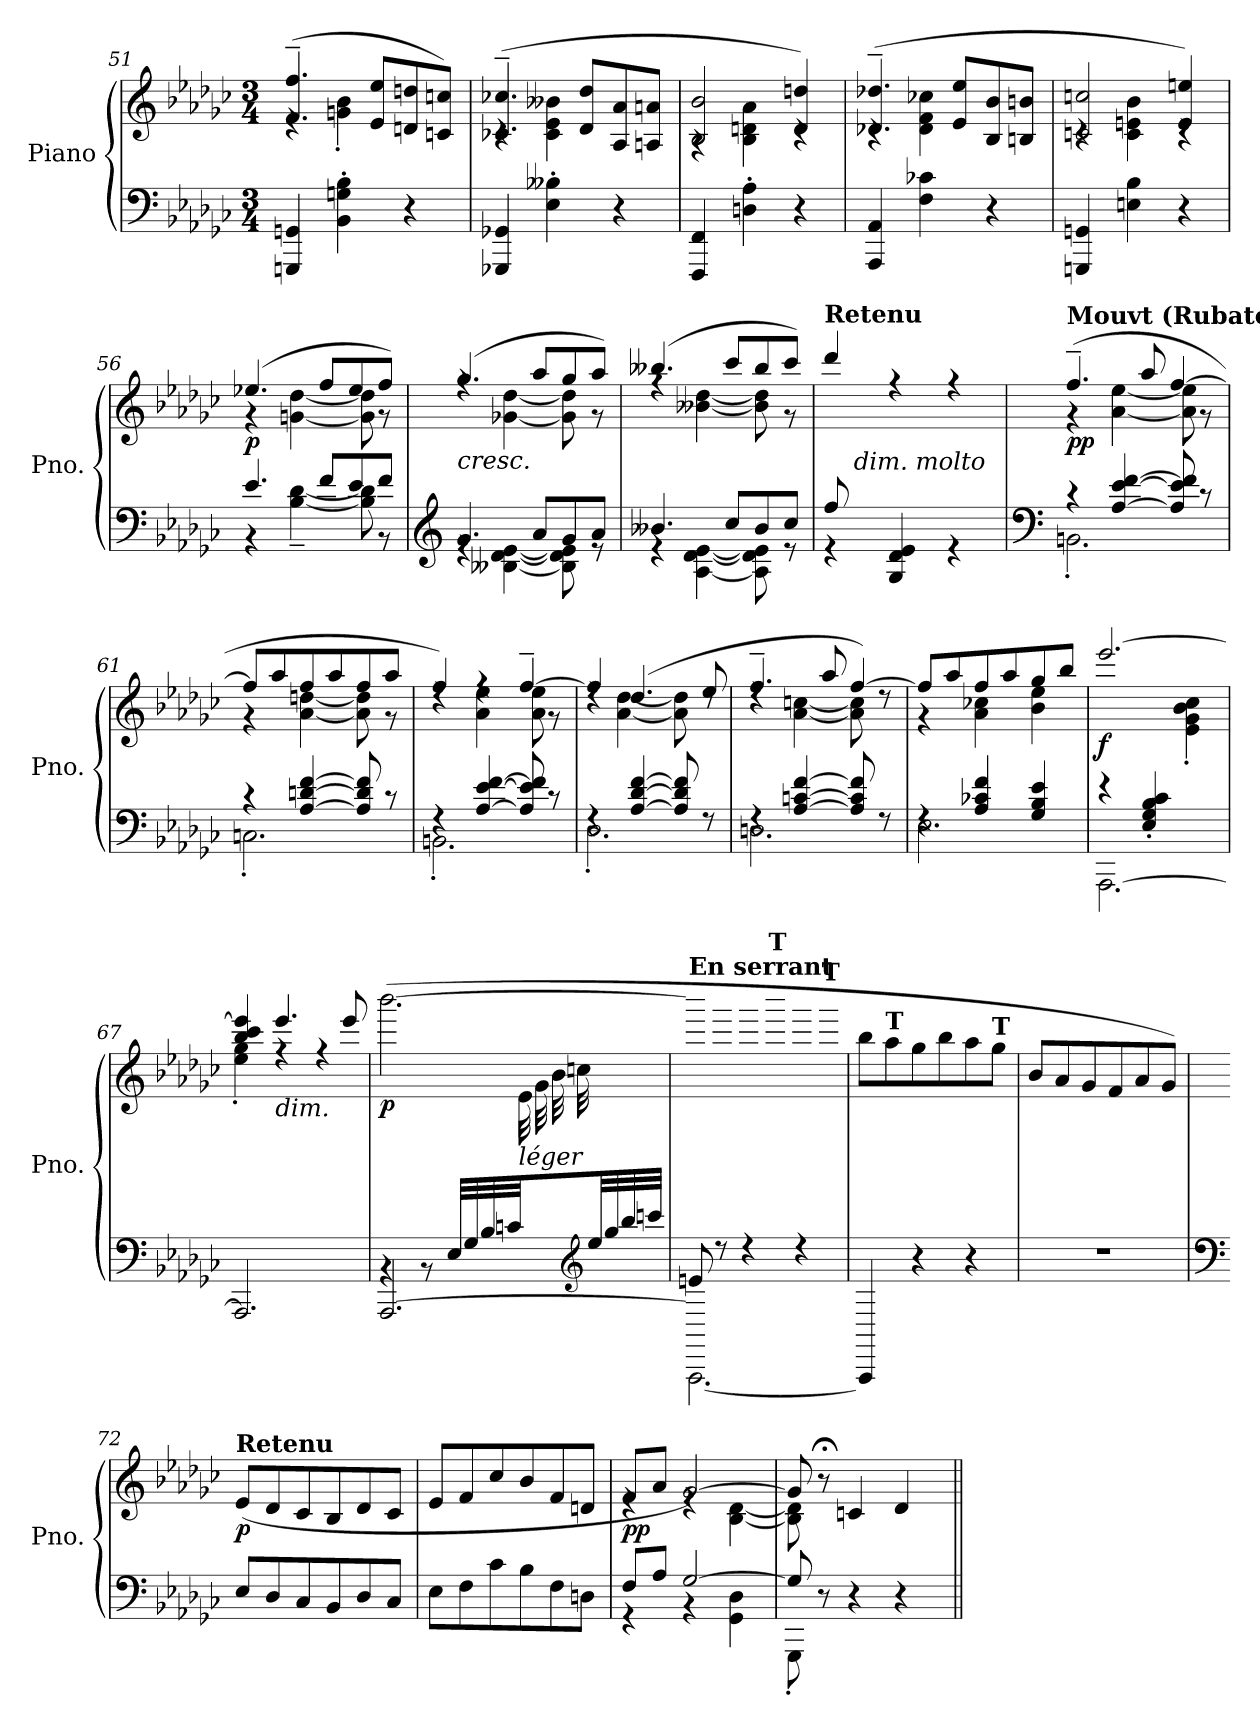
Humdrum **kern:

**kern	**kern	**dynam
*part1	*part1	*part1
*staff2	*staff1	*staff1/2
*I"Piano	*	*
*I'Pno.	*	*
*clefF4	*clefG2	*
*k[b-e-a-d-g-c-]	*k[b-e-a-d-g-c-]	*
*M3/4	*M3/4	*
=51	=51	=51
*	*^	*
4GGGn/ 4GGn/	(>4.f/~ 4.ff/~	4re	.
4BB-\' 4Gn\' 4B-\'	.	4gn\' 4b-\'	.
.	8e-/ 8ee-/L	.	.
4r	8dn/ 8ddn/	4ryy	.
.	8cn/ 8ccn/J)	.	.
!!LO:LB:g=z	!!
=52	=52	=52	=52
4GGG-X/ 4GG-X/	(>4.c-X/~ 4.cc-X/~	4rc	.
4E-\' 4B--X\'	.	4c-\ 4e-\ 4b--X\	.
.	8d-/ 8dd-/L	.	.
4r	8A-/ 8a-/	4ryy	.
.	8An/ 8an/J	.	.
=53	=53	=53	=53
4FFF/ 4FF/	2B-/ 2b-/	4rA	.
4Dn\' 4A-\'	.	4B-\ 4dn\ 4a-\	.
4r	4d/ 4ddn/)	4rc	.
=54	=54	=54	=54
4AAA-/ 4AA-/	(>4.d-X/~ 4.dd-X/~	4rc	.
4F\ 4c-X\	.	4d-\ 4f\ 4cc-X\	.
.	8e-/ 8ee-/L	.	.
4r	8B-/ 8b-/	4ryy	.
.	8Bn/ 8bn/J	.	.
=55	=55	=55	=55
4GGGn/ 4GGn/	2cn/ 2ccn/	4rc	.
4En\ 4B-\	.	4c\ 4en\ 4b-\	.
4r	4e/ 4een/)	4rc	.
=56	=56	=56	=56
*^	*	*	*
!	!	!	!	!LO:DY:b
4.e-/	4r	(>4.ee-X/	4r	p
.	[4B-\~ [4d-\~	.	[4gn\ [4dd-\	.
8f/L	.	8ff/L	.	.
8e-/	8B-\] 8d-\]	8ee-/	8g\] 8dd-\]	.
8f/J	8r	8ff/J)	8r	.
!!LO:LB:g=z	!!
=57	=57	=57	=57	=57
*clefG2	*	*	*	*
!	!	!LO:TX:b:i:t=cresc.	!	!
4.g-/	4re	(>4.gg-/	4rff	.
.	[4B--X\ [4d-\ [4e-\	.	[4g-X\ [4dd-\	.
8a-/L	.	8aa-/L	.	.
8g-/	8B--\] 8d-\] 8e-\]	8gg-/	8g-\] 8dd-\]	.
8a-/J	8re	8aa-/J)	8r	.
=58	=58	=58	=58	=58
4.b--X/	4re	(>4.bb--X/	4rff	.
.	[4A-\ [4d-\ [4e-\	.	[4b--X\ [4dd-\	.
8cc-/L	.	8ccc-/L	.	.
8b--/	8A-\] 8d-\] 8e-\]	8bb--/	8b--\] 8dd-\]	.
8cc-/J	8re	8ccc-/J)	8r	.
=59	=59	=59	=59	=59
!	!	!LO:TX:a:B:t=Retenu	!	!
8ff/L	4re	4ddd-/	8ryy	.
!	!	!	!LO:TX:b:i:t=dim. molto	!
2ryy	.	.	8a-'\	.
.	4G-/ 4d-/ 4e-/	4rff	8b--X'\	.
.	.	.	8cc-'\	.
.	4re	4rff	8dd-'\	.
8ryy	.	.	8ee-'\J	.
=60	=60	=60	=60	=60
*clefF4	*	*	*	*
!	!	!LO:TX:a:B:t=Mouvt (Rubato)	!	!
!	!	!	!	!LO:DY:b
4r	2.BBn'\	(>4.ff~/	4r	pp
[4A-/ [4e-/ [4f/	.	.	[4a-\ [4ee-\	.
.	.	8aa-/	.	.
8A-/] 8e-/] 8f/]	.	[4ff/	8a-\] 8ee-\]	.
8r	.	.	8r	.
=61	=61	=61	=61	=61
4r	2.Cn'\	8ff/L]	4r	.
.	.	8aa-/	.	.
[4A-/ [4dn/ [4f/	.	8ff/	[4a-\ [4ddn\	.
.	.	8aa-/	.	.
8A-/] 8d/] 8f/]	.	8ff/	8a-\] 8dd\]	.
8r	.	8aa-/J	8r	.
!!LO:LB:g=z	!!
=62	=62	=62	=62	=62
4rF	2.BBn'\	4ff/)	4rdd	.
[4A-/ [4e-/ [4f/	.	4rff	4a-\ 4ee-\	.
8A-/] 8e-/] 8f/]	.	[4ff~/	8a-\ 8ee-\	.
8r	.	.	8r	.
=63	=63	=63	=63	=63
4rF	2.D-'\	4ff/]	4rdd	.
[4A-/ [4d-/ [4f/	.	(>4.dd-/	[4a-\ [4dd-\	.
8A-/] 8d-/] 8f/]	.	.	8a-\] 8dd-\]	.
8rF	.	8ee-/	8rdd	.
=64	=64	=64	=64	=64
4rF	2.Dn\	4.ff~/	4rdd	.
[4A-/ [4cn/ [4f/	.	.	[4a-\ [4ccn\	.
.	.	8aa-/	.	.
8A-/] 8c/] 8f/]	.	[4ff/)	8a-\] 8cc\]	.
8rF	.	.	8rdd	.
=65	=65	=65	=65	=65
4rF	2.E-\	8ff/L]	4r	.
.	.	8aa-/	.	.
4A-/ 4c-X/ 4f/	.	8ff/	4a-\ 4cc-X\	.
.	.	8aa-/	.	.
4G-/ 4B-/ 4e-/	.	8gg-/	4b-\ 4ee-\	.
.	.	8bb-/J	.	.
=66	=66	=66	=66	=66
!	!	!	!	!LO:DY:b
[2.AAA-\	4re	[2.eee-/	2ryy	f
.	(<4E-/' 4G-/' 4B-/' 4c-/'	.	.	.
.	4ryy	.	4e-\' 4g-\' 4b-\' 4cc-\'	.
*v	*v	*	*	*
!!LO:LB:g=z	!!
=67	=67	=67	=67
2.AAA-/]	4bb-/ 4ccc-/ 4eee-/]	4ee-\' 4gg-\')	.
!	!LO:TX:b:i:t=dim.	!	!
.	4.eee-/	4rff	.
.	.	4rff	.
.	8eee-/	.	.
=68	=68	=68	=68
*^	*	*	*
!	!	!	!	!LO:DY:b
[2.AAA-/	4rBB	(>[2.bbb-\	2ryy	p
.	8rBB	.	.	.
.	32E-/LLL	.	.	.
.	32G-/	.	.	.
.	32B-/	.	.	.
.	32cn/	.	.	.
!	!LO:TX:a:i:t=léger	!	!	!
.	8ryy	.	32e-\	.
.	.	.	32g-\	.
.	.	.	32b-\	.
.	.	.	32ccn\	.
*clefG2	*	*	*	*
.	32ee-/	.	8ryy	.
.	32gg-/	.	.	.
.	32bb-/	.	.	.
.	32cccn/JJJ	.	.	.
*	*	*v	*v	*
=69	=69	=69	=69
!	!	!LO:TX:a:B:t=En  serrant	!
8en/	2.AAA-\_	8cccn\yy 8bbb-\]L	.
8r	.	8aaa-\	.
4r	.	8ggg-\	.
!	!	!LO:TX:a:B:t=T	!
.	.	8bbb-\	.
4r	.	8aaa-\	.
!	!	!LO:TX:a:B:t=T	!
.	.	8ggg-\J	.
*v	*v	*	*
=70	=70	=70
4AAA-/]	8bb-\L	.
!	!LO:TX:a:B:t=T	!
.	8aa-\	.
4r	8gg-\	.
.	8bb-\	.
4r	8aa-\	.
!	!LO:TX:a:B:t=T	!
.	8gg-\J	.
=71	=71	=71
2.r	8b-/L	.
.	8a-/	.
.	8g-/	.
.	8f/	.
.	8a-/	.
.	8g-/J)	.
!!LO:PB:g=z
=72	=72	=72
*clefF4	*	*
!	!LO:TX:a:B:t=Retenu	!
!	!	!LO:DY:b
8E-/L	(>8e-/L	p
8D-/	8d-/	.
8C-/	8c-i/	.
8BB-/	8B-/	.
8D-/	8d-/	.
8C-/J	8c-/J	.
=73	=73	=73
8E-\L	8e-/L	.
8F\	8f/	.
8c-\	8cc-/	.
8B-\	8b-/	.
8F\	8f/	.
8Dn\J	8dn/J	.
=74	=74	=74
*^	*^	*
!	!	!	!	!LO:DY:b
8F/L	4r	8f/L	4re	pp
8A-/J	.	8a-/J	.	.
[2G-/	4r	[2g-/)	4re	.
.	4GG-\ 4D-\	.	[4B-\ [4d-\	.
=75	=75	=75	=75	=75
8G-/]	8GGG-'\	8g-/]	8B-\] 8d-\]	.
8r	2ryy	8r;<	2ryy	.
4r	.	4cn/	.	.
4r	.	4d-/	.	.
.	8ryy	.	8ryy	.
*v	*v	*	*	*
*	*v	*v	*
=||	=||	=||
*-	*-	*-
